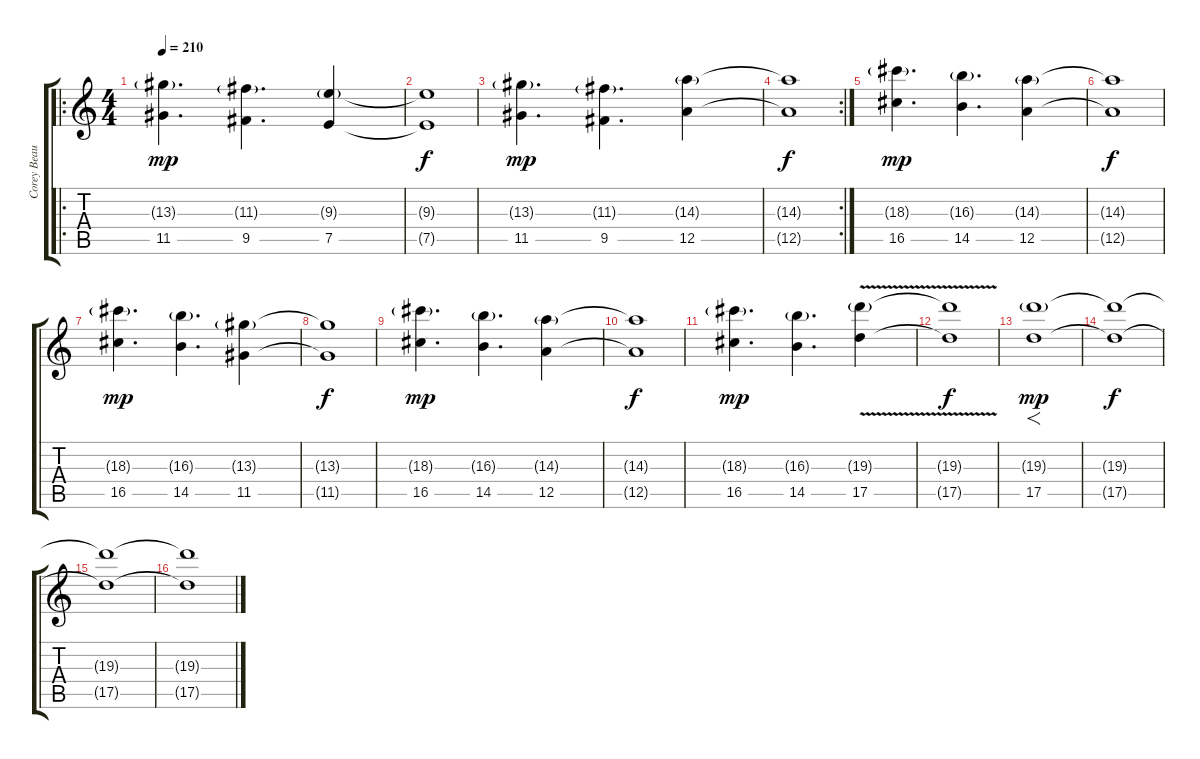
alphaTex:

\track ("Corey Beaulieu" "Corey Beau") {instrument distortionguitar}
\staff {score tabs}
\tuning (E4 B3 G3 D3 A2 D2) {hide}
\ro
\ts (4 4)
\tempo 210
\clef g2
\ks c
(13.3{g} 11.5).4{d dy mp} (11.3{g} 9.5).4{d} (9.3{g} 7.5).4 |
(9.3{t} 7.5{t}).1{dy f} |
(13.3{g} 11.5).4{d dy mp} (11.3{g} 9.5).4{d} (14.3{g} 12.5).4 |
\rc 2
(14.3{t} 12.5{t}).1{dy f} |
(18.3{g} 16.5).4{d dy mp} (16.3{g} 14.5).4{d} (14.3{g} 12.5).4 |
(14.3{t} 12.5{t}).1{dy f} |
(18.3{g} 16.5).4{d dy mp} (16.3{g} 14.5).4{d} (13.3{g} 11.5).4 |
(13.3{t} 11.5{t}).1{dy f} |
(18.3{g} 16.5).4{d dy mp} (16.3{g} 14.5).4{d} (14.3{g} 12.5).4 |
(14.3{t} 12.5{t}).1{dy f} |
(18.3{g} 16.5).4{d dy mp} (16.3{g} 14.5).4{d} (19.3{v g} 17.5{v}).4 |
(19.3{t} 17.5{t}).1{dy f} |
(19.3{g} 17.5).1{f dy mp} |
(19.3{t} 17.5{t}).1{dy f} |
(19.3{t} 17.5{t}).1 |
(19.3{t} 17.5{t}).1
